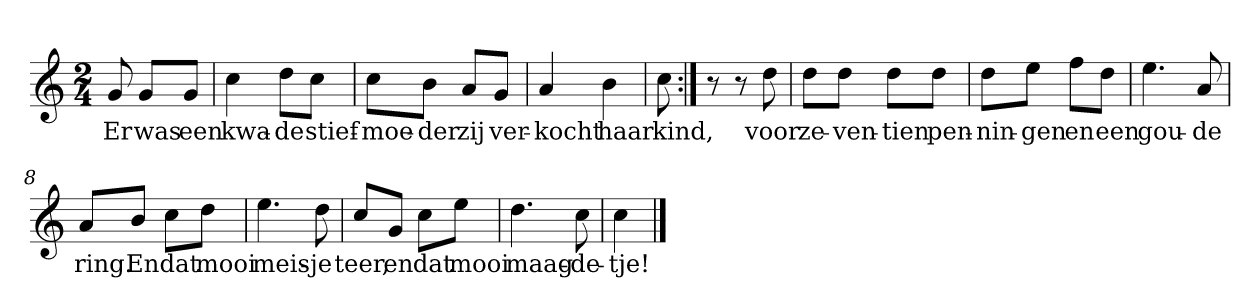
**kern	**text
*part1	*part1
*staff1	*staff1
*clefG2	*
*k[]	*
*C:	*
*M2/4	*
*MM120	*
=	=
8g	Er
8g/L	was
8g/J	een
=1	=1
4cc	kwa-
8dd\L	-de
8cc\J	stief-
=2	=2
8cc\L	-moe-
8b\J	-der
8a/L	zij
8g/J	ver-
=3	=3
4a	-kocht
4b	haar
=4	=4
8cc	kind,
=:|!	=:|!
8r	.
8r	.
8dd	voor
=5	=5
8dd\L	ze-
8dd\J	-ven-
8dd\L	-tien
8dd\J	pen-
=6	=6
8dd\L	-nin-
8ee\J	-gen
8ff\L	en
8dd\J	een
=7	=7
4.ee	gou-
8a	-de
=8	=8
8a/L	ring.
8b/J	En
8cc\L	dat
8dd\J	mooi
=9	=9
4.ee	meis-
8dd	-je
=10	=10
8cc/L	teer,
8g/J	en
8cc\L	dat
8ee\J	mooi
=11	=11
4.dd	maag-
8cc	-de-
=12	=12
4cc	-tje!
==	==
*-	*-
